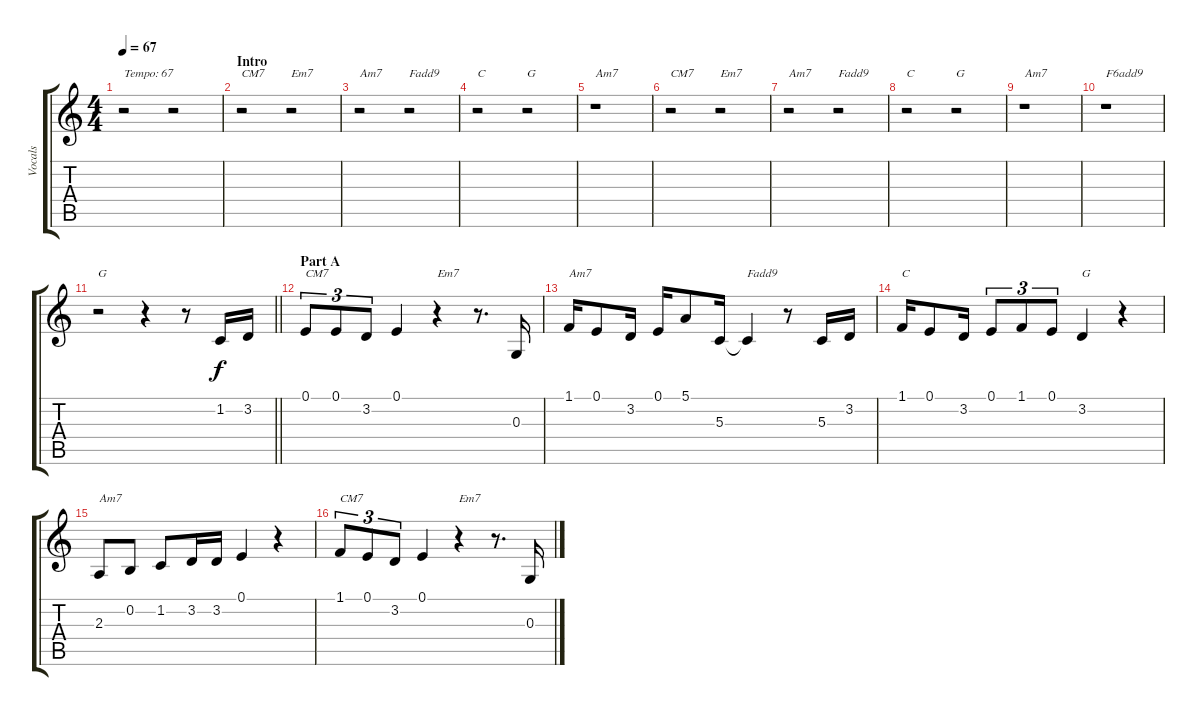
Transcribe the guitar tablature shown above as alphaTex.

\track ("Vocals" "Vocals") {instrument trumpet}
\staff {score tabs}
\tuning (E4 B3 G3 D3 A2 E2) {hide}
\ts (4 4)
\tempo 67
\clef g2
\ks c
r.2{txt "Tempo: 67" dy f instrument trumpet} r.2 |
\section ("" "Intro")
r.2{txt "CM7"} r.2{txt "Em7"} |
r.2{txt "Am7"} r.2{txt "Fadd9"} |
r.2{txt "C"} r.2{txt "G"} |
r.1{txt "Am7"} |
r.2{txt "CM7"} r.2{txt "Em7"} |
r.2{txt "Am7"} r.2{txt "Fadd9"} |
r.2{txt "C"} r.2{txt "G"} |
r.1{txt "Am7"} |
r.1{txt "F6add9"} |
\barLineRight lightlight
r.2{txt "G"} r.4 r.8 1.2.16 3.2.16 |
\section ("" "Part A")
0.1.8{tu (3 2) txt "CM7"} 0.1.8{tu (3 2)} 3.2.8{tu (3 2)} 0.1.4 r.4{txt "Em7"} r.8{d} 0.3.16 |
1.1.16{txt "Am7"} 0.1.8 3.2.16 0.1.16 5.1.8 5.3.16 5.3{t}.4{txt "Fadd9"} r.8 5.3.16 3.2.16 |
1.1.16{txt "C"} 0.1.8 3.2.16 0.1.8{tu (3 2)} 1.1.8{tu (3 2)} 0.1.8{tu (3 2)} 3.2.4{txt "G"} r.4 |
2.3.8{txt "Am7"} 0.2.8 1.2.8 3.2.16 3.2.16 0.1.4 r.4 |
1.1.8{tu (3 2) txt "CM7"} 0.1.8{tu (3 2)} 3.2.8{tu (3 2)} 0.1.4 r.4{txt "Em7"} r.8{d} 0.3.16
